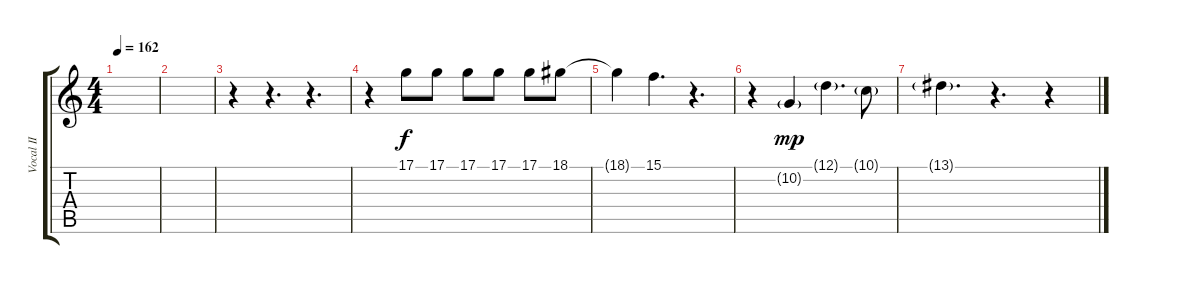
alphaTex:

\track ("Vocal II" "Vocal II") {instrument englishhorn}
\staff {score tabs}
\tuning (D4 A3 F3 C3 G2 C2) {hide}
\ts (4 4)
\tempo 162
\clef g2
\ks c
|
|
r.4 r.4{d} r.4{d} |
r.4 17.1.8{dy f} 17.1.8 17.1.8 17.1.8 17.1.8 18.1.8 |
18.1{t}.4 15.1.4{d} r.4{d} |
r.4 10.2{g}.4{dy mp} 12.1{g}.4{d} 10.1{g}.8 |
13.1{g}.4{d} r.4{d} r.4
